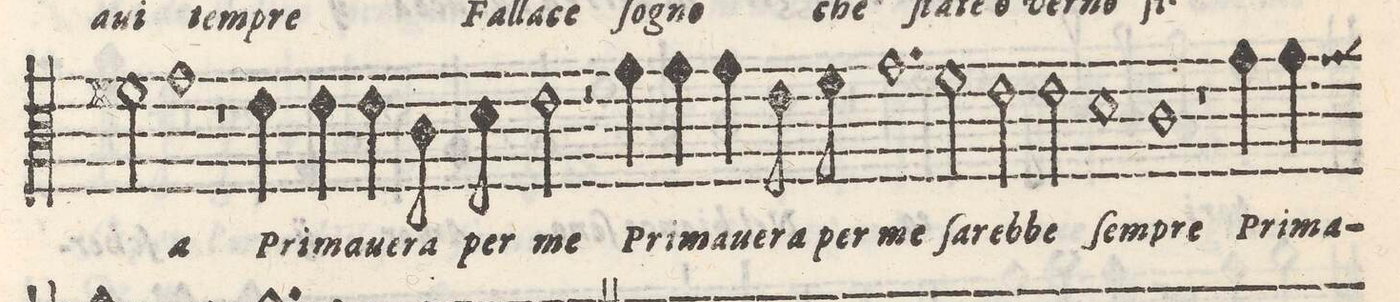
**kern	**text
*I"TENORE	*
*clefC3	*
*k[]	*
*met(C)	*
*M4/4	*
2f#X\	.
=84-	=84-
1g	-a
=85-	=85-
1r	.
=86-	=86-
4e\	-Pri-
4e\	-ma-
4e\	-ve-
8c\	-ra
8d\	per
=87-	=87-
2e\	me
2r	.
=88-	=88-
4g\	-Pri-
4g\	-ma-
4g\	-ve-
8e\	-ra
8fny\	per
=89-	=89-
1.g	me
=90-	=90-
2f\	ſa-
=91-	=91-
2e\	-reb-
2e\	-be
=92-	=92-
1d	ſem-
=93-	=93-
1c	pre
=94-	=94-
1r	.
=95-	=95-
4g\	Pri-
4g\	-ma-
*-	*-
